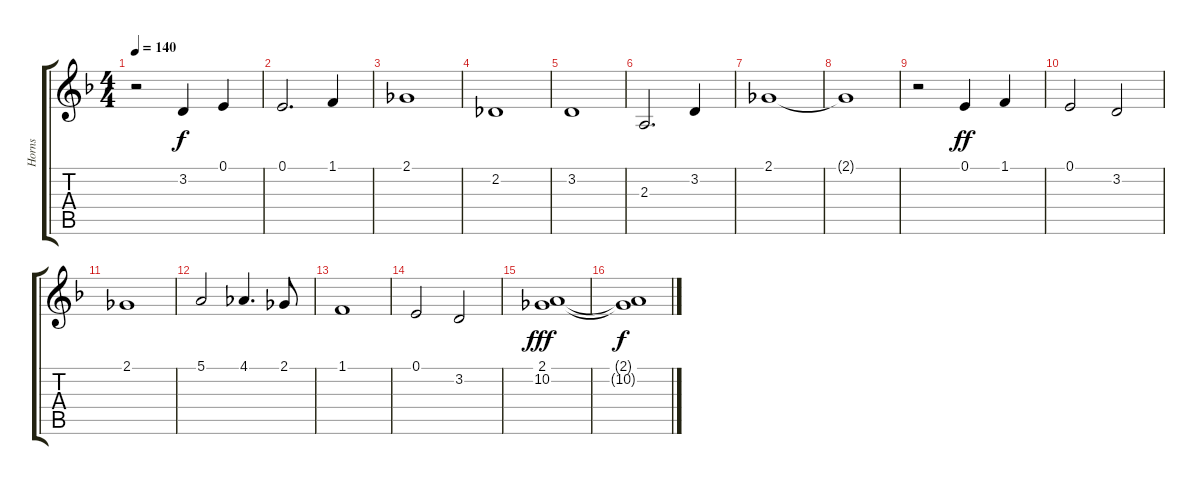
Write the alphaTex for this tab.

\track ("Horns" "Horns") {instrument frenchhorn}
\staff {score tabs}
\tuning (E4 B3 G3 D3 A2 E2) {hide}
\ts (4 4)
\tempo 140
\clef g2
\ks dminor
r.2{dy ff} 3.2.4{dy f} 0.1.4 |
0.1.2{d} 1.1.4 |
2.1.1 |
2.2.1 |
3.2.1 |
2.3.2{d} 3.2.4 |
2.1.1 |
2.1{t}.1 |
r.2 0.1.4{dy ff} 1.1.4 |
0.1.2 3.2.2 |
2.1.1 |
5.1.2 4.1.4{d} 2.1.8 |
1.1.1 |
0.1.2 3.2.2 |
(2.1 10.2).1{dy fff volume 10} |
(2.1{t} 10.2{t}).1{dy f volume 16}
